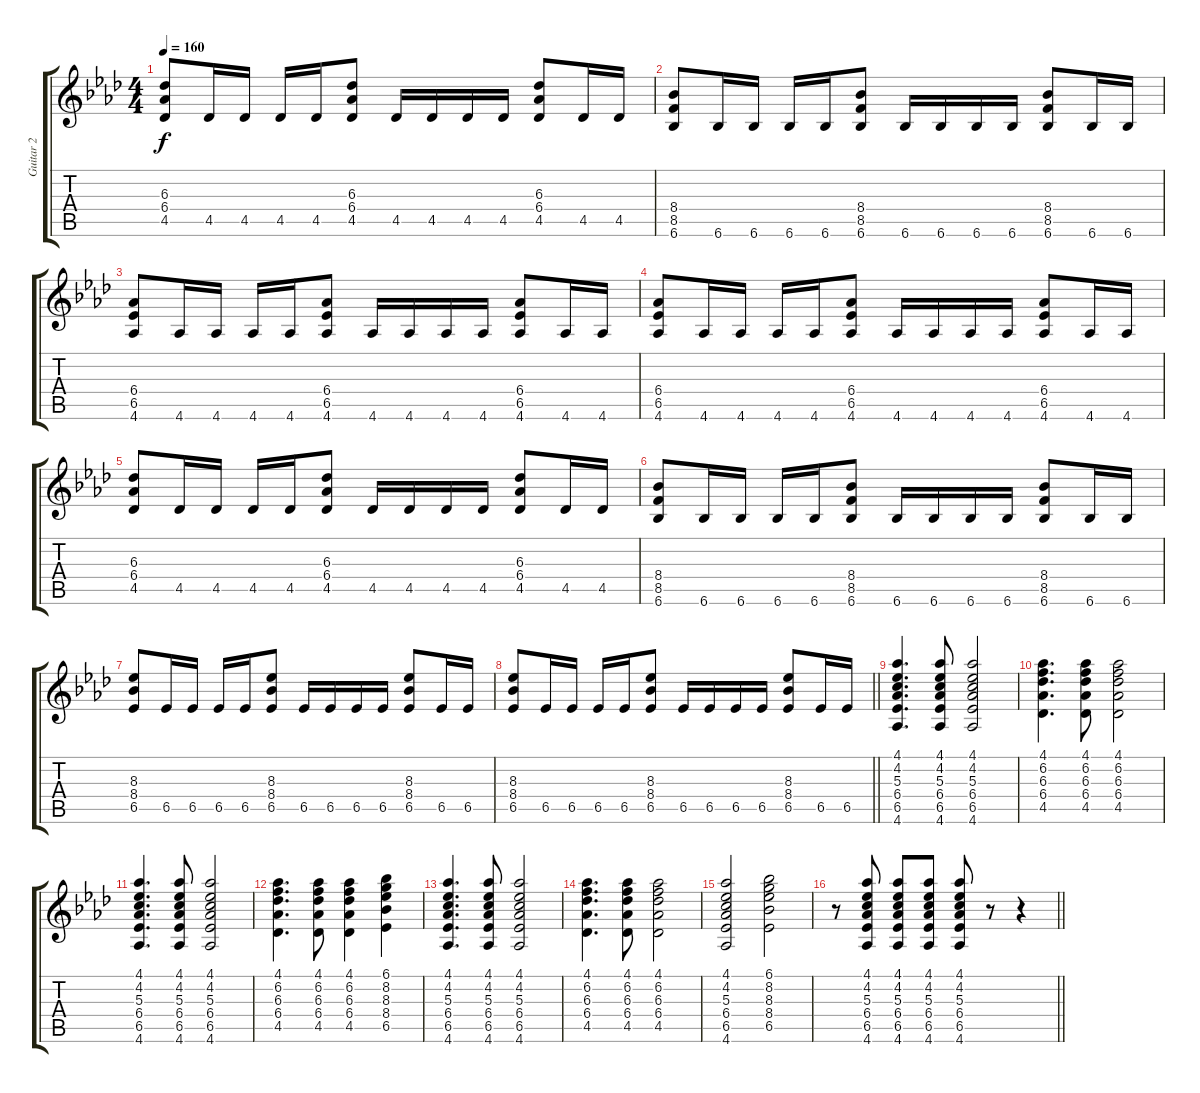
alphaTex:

\track ("Guitar 2" "Guitar 2") {instrument distortionguitar}
\staff {score tabs}
\tuning (E4 B3 G3 D3 A2 E2) {hide}
\ts (4 4)
\tempo 160
\clef g2
\ks ab
(6.3 6.4 4.5).8{dy f} 4.5.16 4.5.16 4.5.16 4.5.16 (6.3 6.4 4.5).8 4.5.16 4.5.16 4.5.16 4.5.16 (6.3 6.4 4.5).8 4.5.16 4.5.16 |
(8.4 8.5 6.6).8 6.6.16 6.6.16 6.6.16 6.6.16 (8.4 8.5 6.6).8 6.6.16 6.6.16 6.6.16 6.6.16 (8.4 8.5 6.6).8 6.6.16 6.6.16 |
(6.4 6.5 4.6).8 4.6.16 4.6.16 4.6.16 4.6.16 (6.4 6.5 4.6).8 4.6.16 4.6.16 4.6.16 4.6.16 (6.4 6.5 4.6).8 4.6.16 4.6.16 |
(6.4 6.5 4.6).8 4.6.16 4.6.16 4.6.16 4.6.16 (6.4 6.5 4.6).8 4.6.16 4.6.16 4.6.16 4.6.16 (6.4 6.5 4.6).8 4.6.16 4.6.16 |
(6.3 6.4 4.5).8 4.5.16 4.5.16 4.5.16 4.5.16 (6.3 6.4 4.5).8 4.5.16 4.5.16 4.5.16 4.5.16 (6.3 6.4 4.5).8 4.5.16 4.5.16 |
(8.4 8.5 6.6).8 6.6.16 6.6.16 6.6.16 6.6.16 (8.4 8.5 6.6).8 6.6.16 6.6.16 6.6.16 6.6.16 (8.4 8.5 6.6).8 6.6.16 6.6.16 |
(8.3 8.4 6.5).8 6.5.16 6.5.16 6.5.16 6.5.16 (8.3 8.4 6.5).8 6.5.16 6.5.16 6.5.16 6.5.16 (8.3 8.4 6.5).8 6.5.16 6.5.16 |
\barLineRight lightlight
(8.3 8.4 6.5).8 6.5.16 6.5.16 6.5.16 6.5.16 (8.3 8.4 6.5).8 6.5.16 6.5.16 6.5.16 6.5.16 (8.3 8.4 6.5).8 6.5.16 6.5.16 |
(4.1 4.2 5.3 6.4 6.5 4.6).4{d} (4.1 4.2 5.3 6.4 6.5 4.6).8 (4.1 4.2 5.3 6.4 6.5 4.6).2 |
(4.1 6.2 6.3 6.4 4.5).4{d} (4.1 6.2 6.3 6.4 4.5).8 (4.1 6.2 6.3 6.4 4.5).2 |
(4.1 4.2 5.3 6.4 6.5 4.6).4{d} (4.1 4.2 5.3 6.4 6.5 4.6).8 (4.1 4.2 5.3 6.4 6.5 4.6).2 |
(4.1 6.2 6.3 6.4 4.5).4{d} (4.1 6.2 6.3 6.4 4.5).8 (4.1 6.2 6.3 6.4 4.5).4 (6.1 8.2 8.3 8.4 6.5).4 |
(4.1 4.2 5.3 6.4 6.5 4.6).4{d} (4.1 4.2 5.3 6.4 6.5 4.6).8 (4.1 4.2 5.3 6.4 6.5 4.6).2 |
(4.1 6.2 6.3 6.4 4.5).4{d} (4.1 6.2 6.3 6.4 4.5).8 (4.1 6.2 6.3 6.4 4.5).2 |
(4.1 4.2 5.3 6.4 6.5 4.6).2 (6.1 8.2 8.3 8.4 6.5).2 |
\barLineRight lightlight
r.8 (4.1 4.2 5.3 6.4 6.5 4.6).8 (4.1 4.2 5.3 6.4 6.5 4.6).8 (4.1 4.2 5.3 6.4 6.5 4.6).8 (4.1 4.2 5.3 6.4 6.5 4.6).8 r.8 r.4
